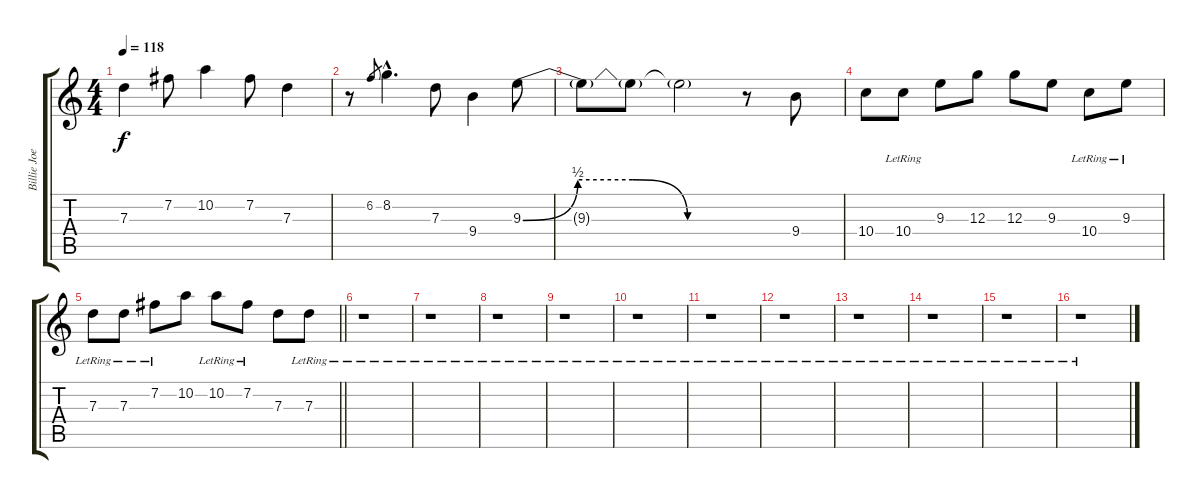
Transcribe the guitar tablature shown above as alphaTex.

\track ("Billie Joe 2" "Billie Joe") {instrument overdrivenguitar}
\staff {score tabs}
\tuning (E4 B3 G3 D3 A2 E2) {hide}
\ts (4 4)
\tempo 118
\clef g2
\ks c
7.3.4{dy f} 7.2.8 10.2.4 7.2.8 7.3.4 |
r.8 6.2.8{gr} 8.2{hac}.4{d} 7.3.8 9.4.4 9.3{be (custom 0 0 15 2 30 2 45 0 60 0)}.8 |
9.3{t}.8 9.3{t}.8 9.3{t}.2 r.8 9.4.8 |
10.4.8 10.4{lr}.8 9.3.8 12.3.8 12.3.8 9.3.8 10.4{lr}.8 9.3{lr}.8 |
\barLineRight lightlight
7.3{lr}.8 7.3{lr}.8 7.2{lr}.8 10.2.8 10.2{lr}.8 7.2{lr}.8 7.3.8 7.3{lr}.8 |
r.1 |
r.1 |
r.1 |
r.1 |
r.1 |
r.1 |
r.1 |
r.1 |
r.1 |
r.1 |
r.1
